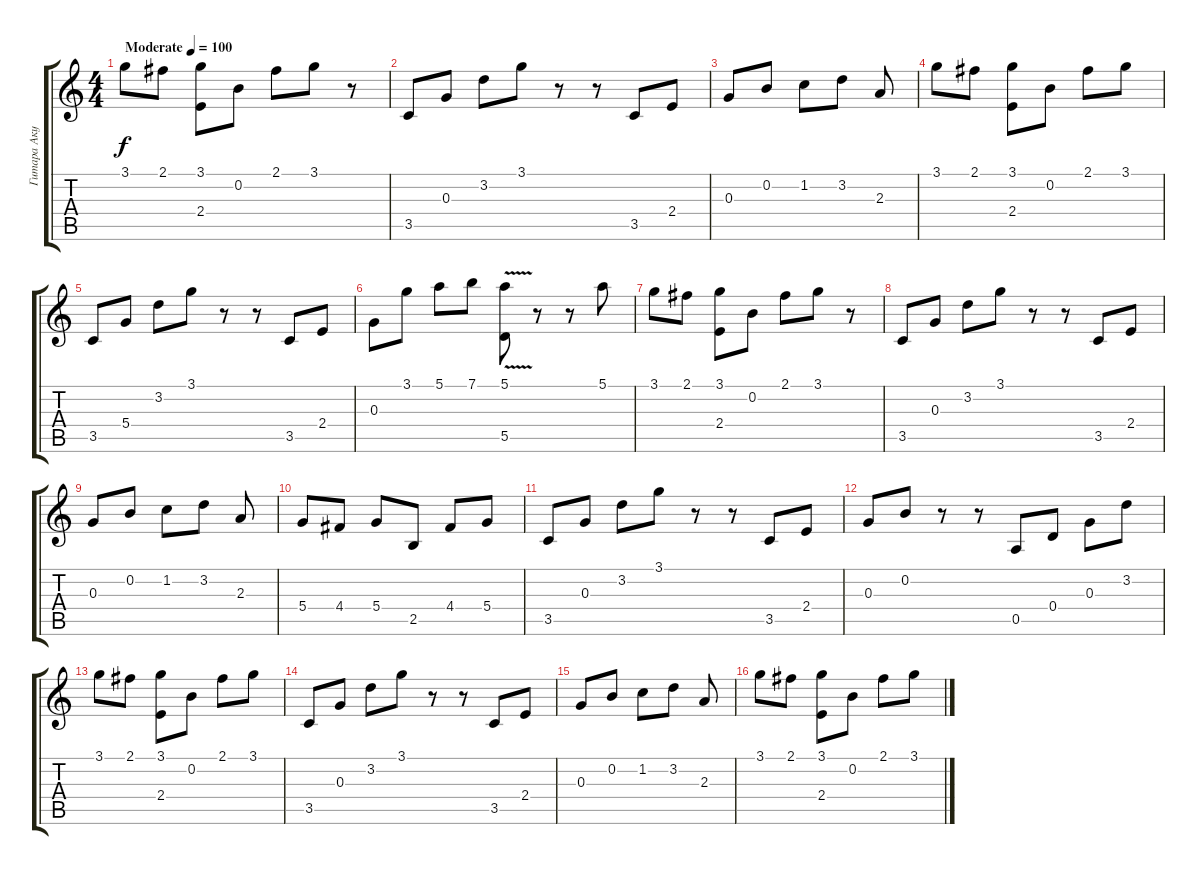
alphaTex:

\track ("Гитара Акустика" "Гитара Аку") {instrument acousticguitarnylon}
\staff {score tabs}
\tuning (E4 B3 G3 D3 A2 E2) {hide}
\ts (4 4)
\tempo (100 "Moderate")
\clef g2
\ks c
3.1.8{dy f instrument acousticguitarnylon} 2.1.8 (3.1 2.4).8 0.2.8 2.1.8 3.1.8 r.8 |
3.5.8 0.3.8 3.2.8 3.1.8 r.8 r.8 3.5.8 2.4.8 |
0.3.8 0.2.8 1.2.8 3.2.8 2.3.8 |
3.1.8 2.1.8 (3.1 2.4).8 0.2.8 2.1.8 3.1.8 |
3.5.8 5.4.8 3.2.8 3.1.8 r.8 r.8 3.5.8 2.4.8 |
0.3.8 3.1.8 5.1.8 7.1.8 (5.1{v} 5.5{v}).8 r.8 r.8 5.1.8 |
3.1.8 2.1.8 (3.1 2.4).8 0.2.8 2.1.8 3.1.8 r.8 |
3.5.8 0.3.8 3.2.8 3.1.8 r.8 r.8 3.5.8 2.4.8 |
0.3.8 0.2.8 1.2.8 3.2.8 2.3.8 |
5.4.8 4.4.8 5.4.8 2.5.8 4.4.8 5.4.8 |
3.5.8 0.3.8 3.2.8 3.1.8 r.8 r.8 3.5.8 2.4.8 |
0.3.8 0.2.8 r.8 r.8 0.5.8 0.4.8 0.3.8 3.2.8 |
3.1.8 2.1.8 (3.1 2.4).8 0.2.8 2.1.8 3.1.8 |
3.5.8 0.3.8 3.2.8 3.1.8 r.8 r.8 3.5.8 2.4.8 |
0.3.8 0.2.8 1.2.8 3.2.8 2.3.8 |
3.1.8 2.1.8 (3.1 2.4).8 0.2.8 2.1.8 3.1.8
